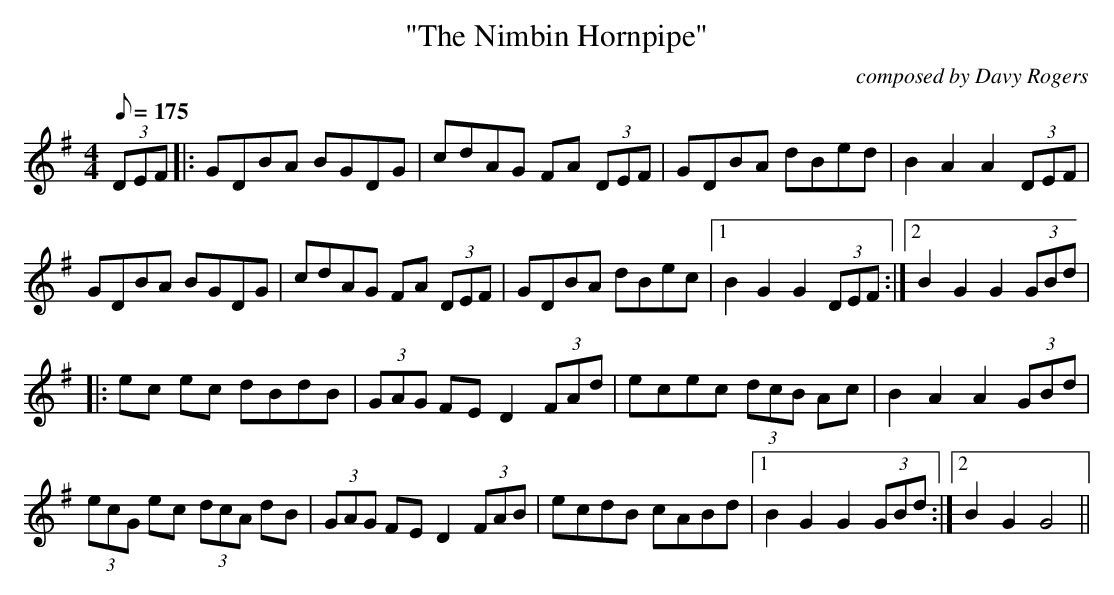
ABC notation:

X:1
T:"The Nimbin Hornpipe"
C:composed by Davy Rogers
L:1/8
Q:175
K:G
M:4/4
(3DEF |: GDBA BGDG | cdAG FA (3DEF | GDBA dBed | B2 A2 A2 (3DEF |
GDBA BGDG | cdAG FA (3DEF | GDBA dBec |1 B2 G2 G2 (3DEF :|2 B2 G2 G2 (3GBd |
|: ec ec dBdB | (3GAG FE D2 (3FAd | ecec (3dcB Ac | B2 A2 A2 (3GBd |
(3ecG ec (3dcA dB | (3GAG FE D2 (3FAB | ecdB cABd |1 B2 G2 G2 (3GBd :|2 B2 G2 G4 ||
